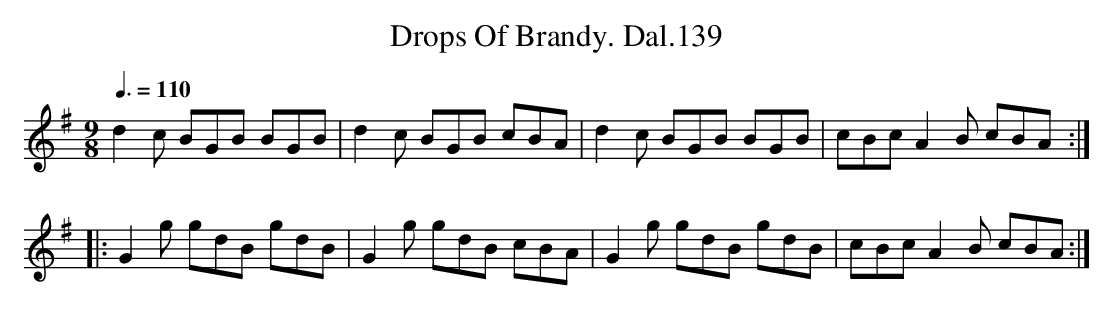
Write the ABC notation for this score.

X:1
T:Drops Of Brandy. Dal.139
M:9/8
L:1/8
Q:3/8=110
K:G
d2c BGB BGB|d2c BGB cBA|d2c BGB BGB|cBc A2B cBA:|
|:G2g gdB gdB|G2g gdB cBA|G2g gdB gdB|cBc A2B cBA:|
